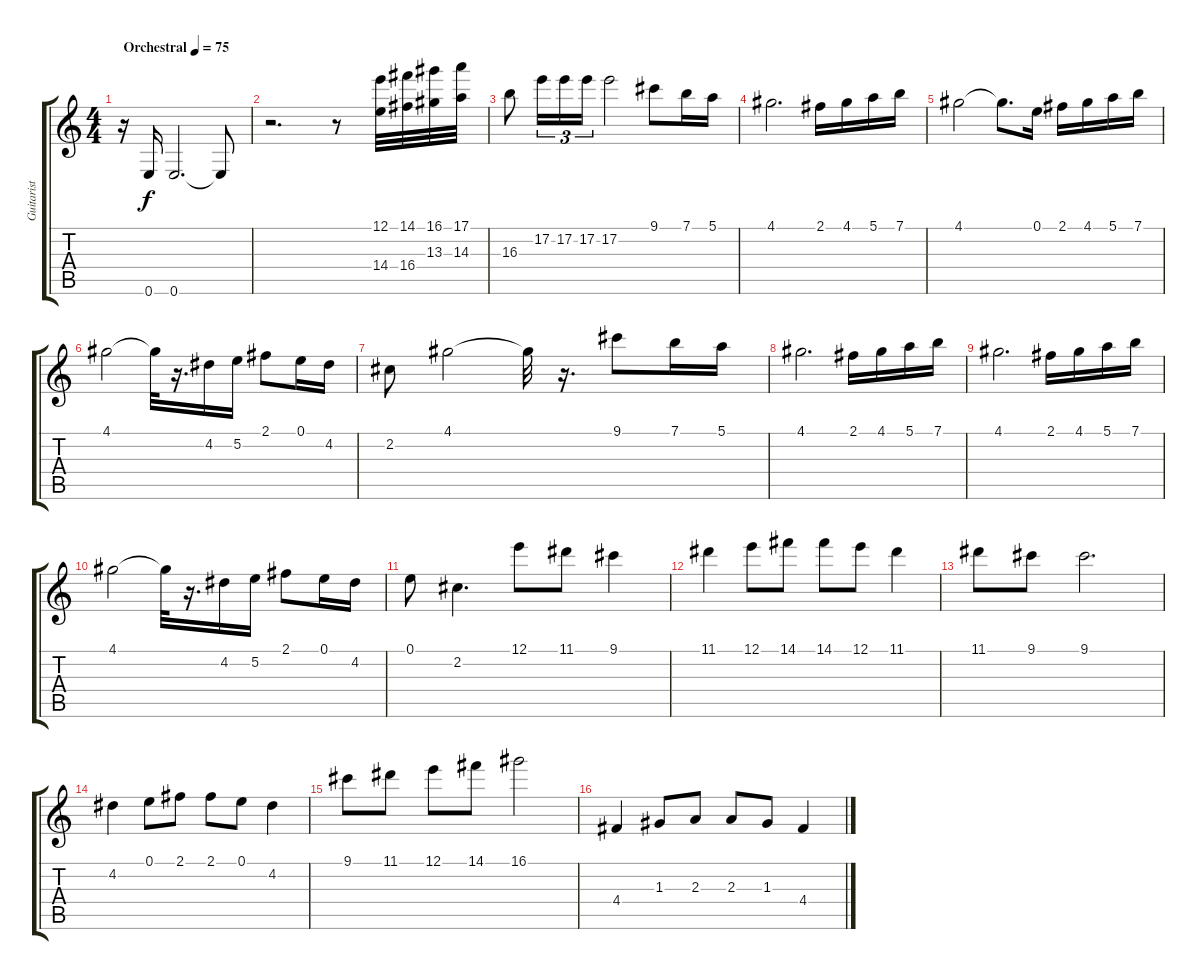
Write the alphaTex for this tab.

\track ("Guitarist" "Guitarist") {instrument distortionguitar}
\staff {score tabs}
\tuning (E4 B3 G3 D3 A2 E2) {hide}
\ts (4 4)
\tempo (75 "Orchestral")
\clef g2
\ks c
r.16{dy f instrument distortionguitar} 0.6.16 0.6.2{d} 0.6{t}.8 |
r.2{d} r.8 (12.1 14.4).32 (14.1 16.4).32 (16.1 13.3).32 (17.1 14.3).32 |
16.3.8 17.2.16{tu (3 2)} 17.2.16{tu (3 2)} 17.2.16{tu (3 2)} 17.2.2 9.1.8 7.1.16 5.1.16 |
4.1.2{d} 2.1.16 4.1.16 5.1.16 7.1.16 |
4.1.2 4.1{t}.8{d} 0.1.16 2.1.16 4.1.16 5.1.16 7.1.16 |
4.1.2 4.1{t}.32 r.16{d} 4.2.16 5.2.16 2.1.8 0.1.16 4.2.16 |
2.2.8 4.1.2 4.1{t}.32 r.16{d} 9.1.8 7.1.16 5.1.16 |
4.1.2{d} 2.1.16 4.1.16 5.1.16 7.1.16 |
4.1.2{d} 2.1.16 4.1.16 5.1.16 7.1.16 |
4.1.2 4.1{t}.32 r.16{d} 4.2.16 5.2.16 2.1.8 0.1.16 4.2.16 |
0.1.8 2.2.4{d} 12.1.8 11.1.8 9.1.4 |
11.1.4 12.1.8 14.1.8 14.1.8 12.1.8 11.1.4 |
11.1.8 9.1.8 9.1.2{d} |
4.2.4 0.1.8 2.1.8 2.1.8 0.1.8 4.2.4 |
9.1.8 11.1.8 12.1.8 14.1.8 16.1.2 |
4.4.4 1.3.8 2.3.8 2.3.8 1.3.8 4.4.4
